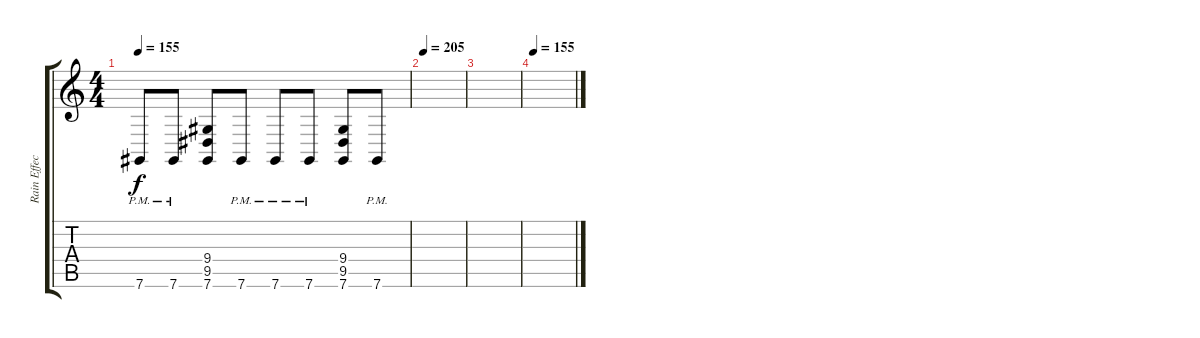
\track ("Rain Effect/third guitar" "Rain Effec") {instrument seashore}
\staff {score tabs}
\tuning (Db4 Ab3 E3 B2 Gb2 Db2) {hide}
\ts (4 4)
\tempo 155
\clef g2
\ks c
7.6{pm}.8{dy f} 7.6{pm}.8 (9.4 9.5 7.6).8 7.6{pm}.8 7.6{pm}.8 7.6{pm}.8 (9.4 9.5 7.6).8 7.6{pm}.8 |
\tempo 205
|
|
\tempo 155
